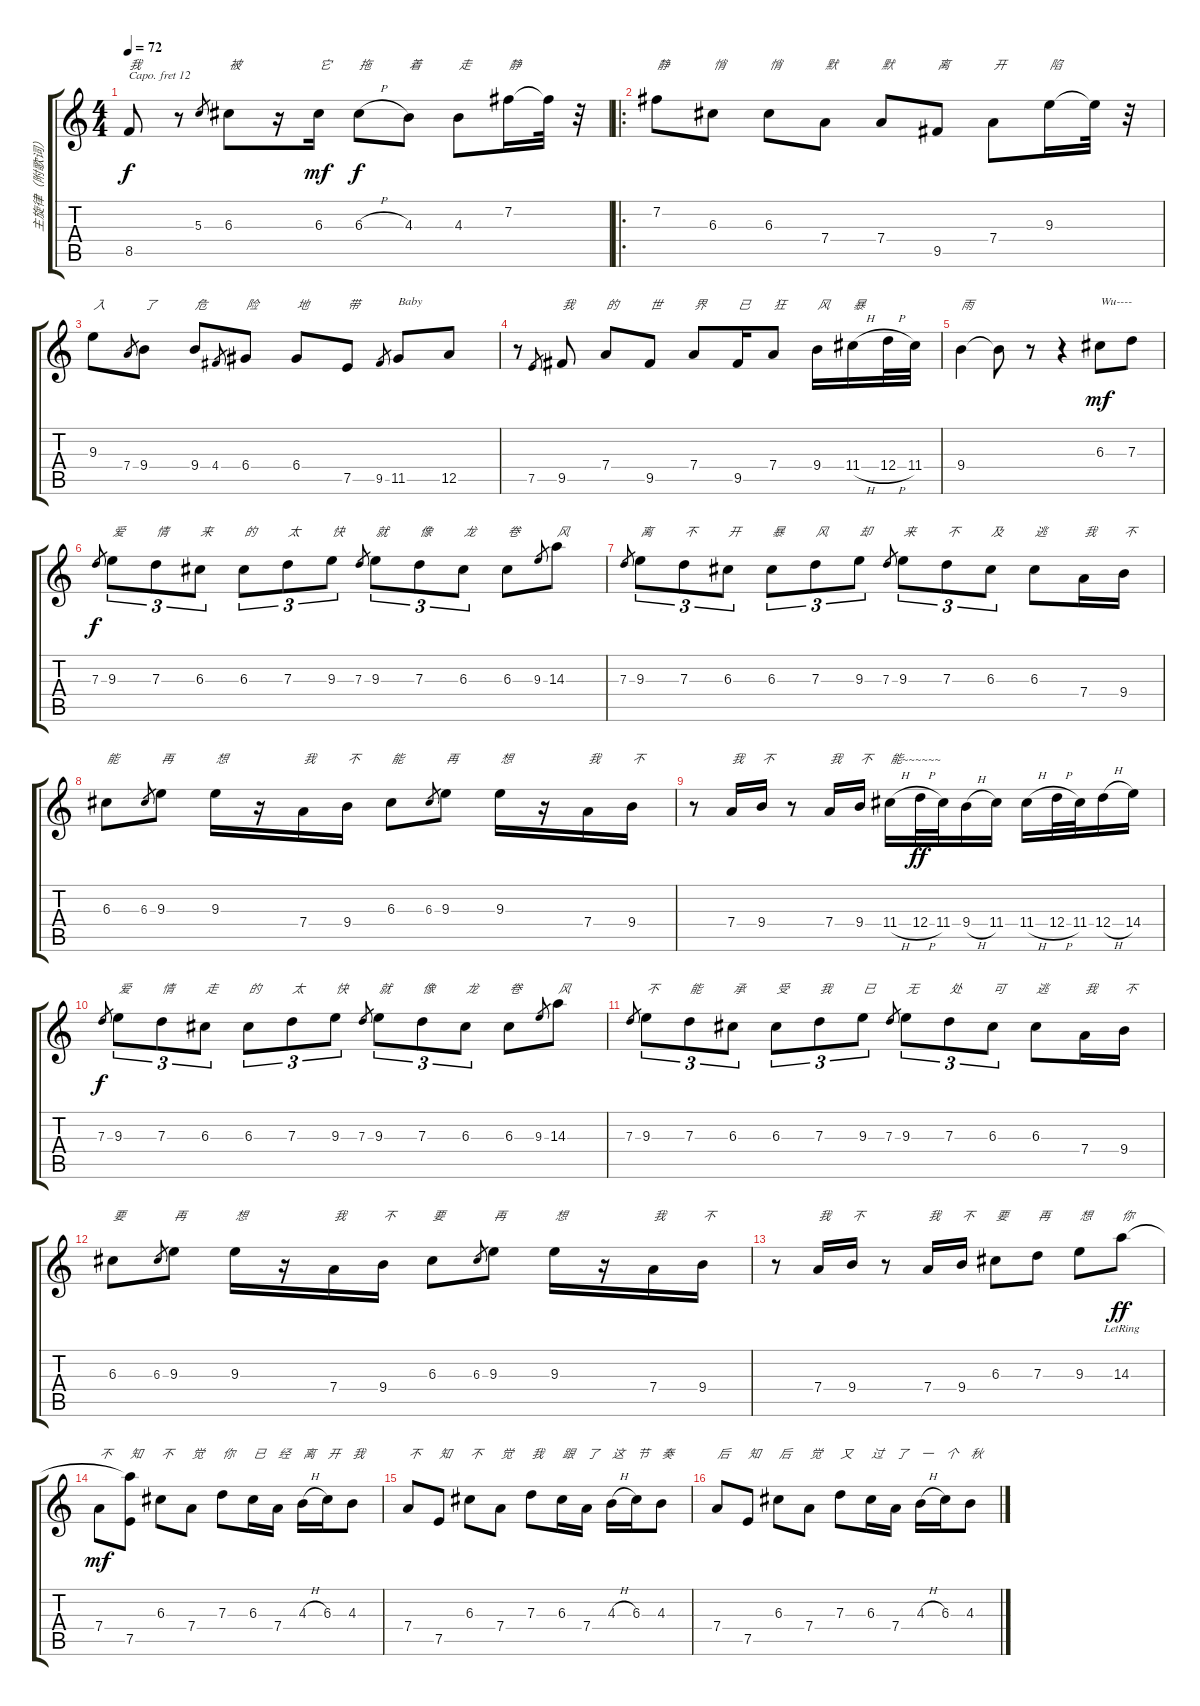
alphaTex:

\track ("主旋律（附歌词）" "主旋律（附歌词）") {instrument panflute}
\staff {score tabs}
\capo 12
\tuning (E4 B3 G3 D3 A2 E2) {hide}
\ts (4 4)
\tempo 72
\clef g2
\ks c
8.5.8{txt "我" dy f} r.8 5.3.8{gr} 6.3.8{txt "被"} r.16 6.3.16{txt "它" dy mf} 6.3{h}.8{txt "拖" dy f} 4.3.8{txt "着"} 4.3.8{txt "走"} 7.2.16{txt "静"} 7.2{t}.32 r.32 |
\ro
7.2.8{txt "静"} 6.3.8{txt "悄"} 6.3.8{txt "悄"} 7.4.8{txt "默"} 7.4.8{txt "默"} 9.5.8{txt "离"} 7.4.8{txt "开"} 9.3.16{txt "陷"} 9.3{t}.32 r.32 |
9.3.8{txt "入"} 7.4.8{gr} 9.4.8{txt "了"} 9.4.8{txt "危"} 4.4.8{gr} 6.4.8{txt "险"} 6.4.8{txt "地"} 7.5.8{txt "带"} 9.5.8{gr} 11.5.8{txt "Baby"} 12.5.8 |
r.8 7.5.8{gr} 9.5.8{txt "我"} 7.4.8{txt "的"} 9.5.8{txt "世"} 7.4.8{txt "界"} 9.5.16{txt "已"} 7.4.8{txt "狂"} 9.4.16{txt "风"} 11.4{h}.16{txt "暴"} 12.4{h}.32 11.4.32 |
9.4.4{txt "雨"} 9.4{t}.8 r.8 r.4 6.3.8{txt "Wu----" dy mf} 7.3.8 |
7.3.8{gr dy f} 9.3.8{tu (3 2) txt "爱"} 7.3.8{tu (3 2) txt "情"} 6.3.8{tu (3 2) txt "来"} 6.3.8{tu (3 2) txt "的"} 7.3.8{tu (3 2) txt "太"} 9.3.8{tu (3 2) txt "快"} 7.3.8{gr} 9.3.8{tu (3 2) txt "就"} 7.3.8{tu (3 2) txt "像"} 6.3.8{tu (3 2) txt "龙"} 6.3.8{txt "卷"} 9.3.8{gr} 14.3.8{txt "风　"} |
7.3.8{gr} 9.3.8{tu (3 2) txt "离"} 7.3.8{tu (3 2) txt "不"} 6.3.8{tu (3 2) txt "开"} 6.3.8{tu (3 2) txt "暴"} 7.3.8{tu (3 2) txt "风"} 9.3.8{tu (3 2) txt "却"} 7.3.8{gr} 9.3.8{tu (3 2) txt "来"} 7.3.8{tu (3 2) txt "不"} 6.3.8{tu (3 2) txt "及"} 6.3.8{txt "逃"} 7.4.16{txt "我"} 9.4.16{txt "不"} |
6.3.8{txt "能"} 6.3.8{gr} 9.3.8{txt "再"} 9.3.16{txt "想"} r.16 7.4.16{txt "我"} 9.4.16{txt "不"} 6.3.8{txt "能"} 6.3.8{gr} 9.3.8{txt "再"} 9.3.16{txt "想"} r.16 7.4.16{txt "我"} 9.4.16{txt "不"} |
r.8 7.4.16{txt "我"} 9.4.16{txt "不"} r.8 7.4.16{txt "我"} 9.4.16{txt "不"} 11.4{h}.16{txt "能~~~~~~"} 12.4{h}.32{dy ff} 11.4.32 9.4{h}.16 11.4.16 11.4{h}.16 12.4{h}.32 11.4.32 12.4{h}.16 14.4.16 |
7.3.8{gr dy f} 9.3.8{tu (3 2) txt "爱"} 7.3.8{tu (3 2) txt "情"} 6.3.8{tu (3 2) txt "走"} 6.3.8{tu (3 2) txt "的"} 7.3.8{tu (3 2) txt "太"} 9.3.8{tu (3 2) txt "快"} 7.3.8{gr} 9.3.8{tu (3 2) txt "就"} 7.3.8{tu (3 2) txt "像"} 6.3.8{tu (3 2) txt "龙"} 6.3.8{txt "卷"} 9.3.8{gr} 14.3.8{txt "风"} |
7.3.8{gr} 9.3.8{tu (3 2) txt "不"} 7.3.8{tu (3 2) txt "能"} 6.3.8{tu (3 2) txt "承"} 6.3.8{tu (3 2) txt "受"} 7.3.8{tu (3 2) txt "我"} 9.3.8{tu (3 2) txt "已"} 7.3.8{gr} 9.3.8{tu (3 2) txt "无"} 7.3.8{tu (3 2) txt "处"} 6.3.8{tu (3 2) txt "可"} 6.3.8{txt "逃"} 7.4.16{txt "我"} 9.4.16{txt "不"} |
6.3.8{txt "要"} 6.3.8{gr} 9.3.8{txt "再"} 9.3.16{txt "想"} r.16 7.4.16{txt "我"} 9.4.16{txt "不"} 6.3.8{txt "要"} 6.3.8{gr} 9.3.8{txt "再"} 9.3.16{txt "想"} r.16 7.4.16{txt "我"} 9.4.16{txt "不"} |
r.8 7.4.16{txt "我"} 9.4.16{txt "不"} r.8 7.4.16{txt "我"} 9.4.16{txt "不"} 6.3.8{txt "要"} 7.3.8{txt "再"} 9.3.8{txt "想"} 14.3{lr}.8{txt "你" dy ff} |
7.4.8{txt "不" dy mf} (14.3{t} 7.5).8{txt "知"} 6.3.8{txt "不"} 7.4.8{txt "觉"} 7.3.8{txt "你"} 6.3.16{txt "已"} 7.4.16{txt "经"} 4.3{h}.16{txt "离"} 6.3.16{txt "开"} 4.3.8{txt "我"} |
7.4.8{txt "不"} 7.5.8{txt "知"} 6.3.8{txt "不"} 7.4.8{txt "觉"} 7.3.8{txt "我"} 6.3.16{txt "跟"} 7.4.16{txt "了"} 4.3{h}.16{txt "这"} 6.3.16{txt "节"} 4.3.8{txt "奏"} |
7.4.8{txt "后"} 7.5.8{txt "知"} 6.3.8{txt "后"} 7.4.8{txt "觉"} 7.3.8{txt "又"} 6.3.16{txt "过"} 7.4.16{txt "了"} 4.3{h}.16{txt "一"} 6.3.16{txt "个"} 4.3.8{txt "秋"}
